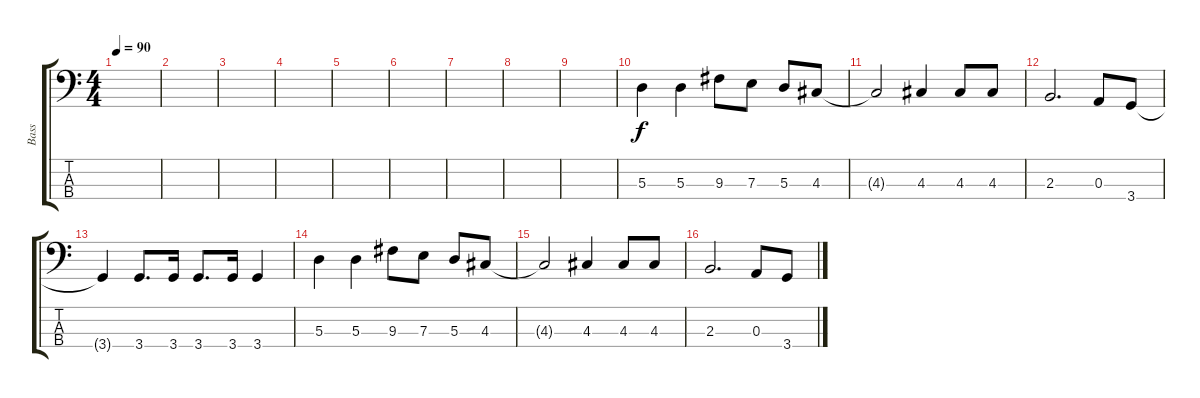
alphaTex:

\track ("Bass" "Bass") {instrument electricbassfinger}
\staff {score tabs}
\tuning (G2 D2 A1 E1) {hide}
\ts (4 4)
\tempo 90
\clef f4
\ks c
|
|
|
|
|
|
|
|
|
5.3.4 5.3.4 9.3.8 7.3.8 5.3.8 4.3.8{txt ""} |
4.3{t}.2 4.3.4 4.3.8 4.3.8 |
2.3.2{d} 0.3.8 3.4.8 |
3.4{t}.4 3.4.8{d} 3.4.16 3.4.8{d} 3.4.16 3.4.4 |
5.3.4 5.3.4 9.3.8 7.3.8 5.3.8 4.3.8 |
4.3{t}.2 4.3.4 4.3.8 4.3.8 |
2.3.2{d} 0.3.8 3.4.8
